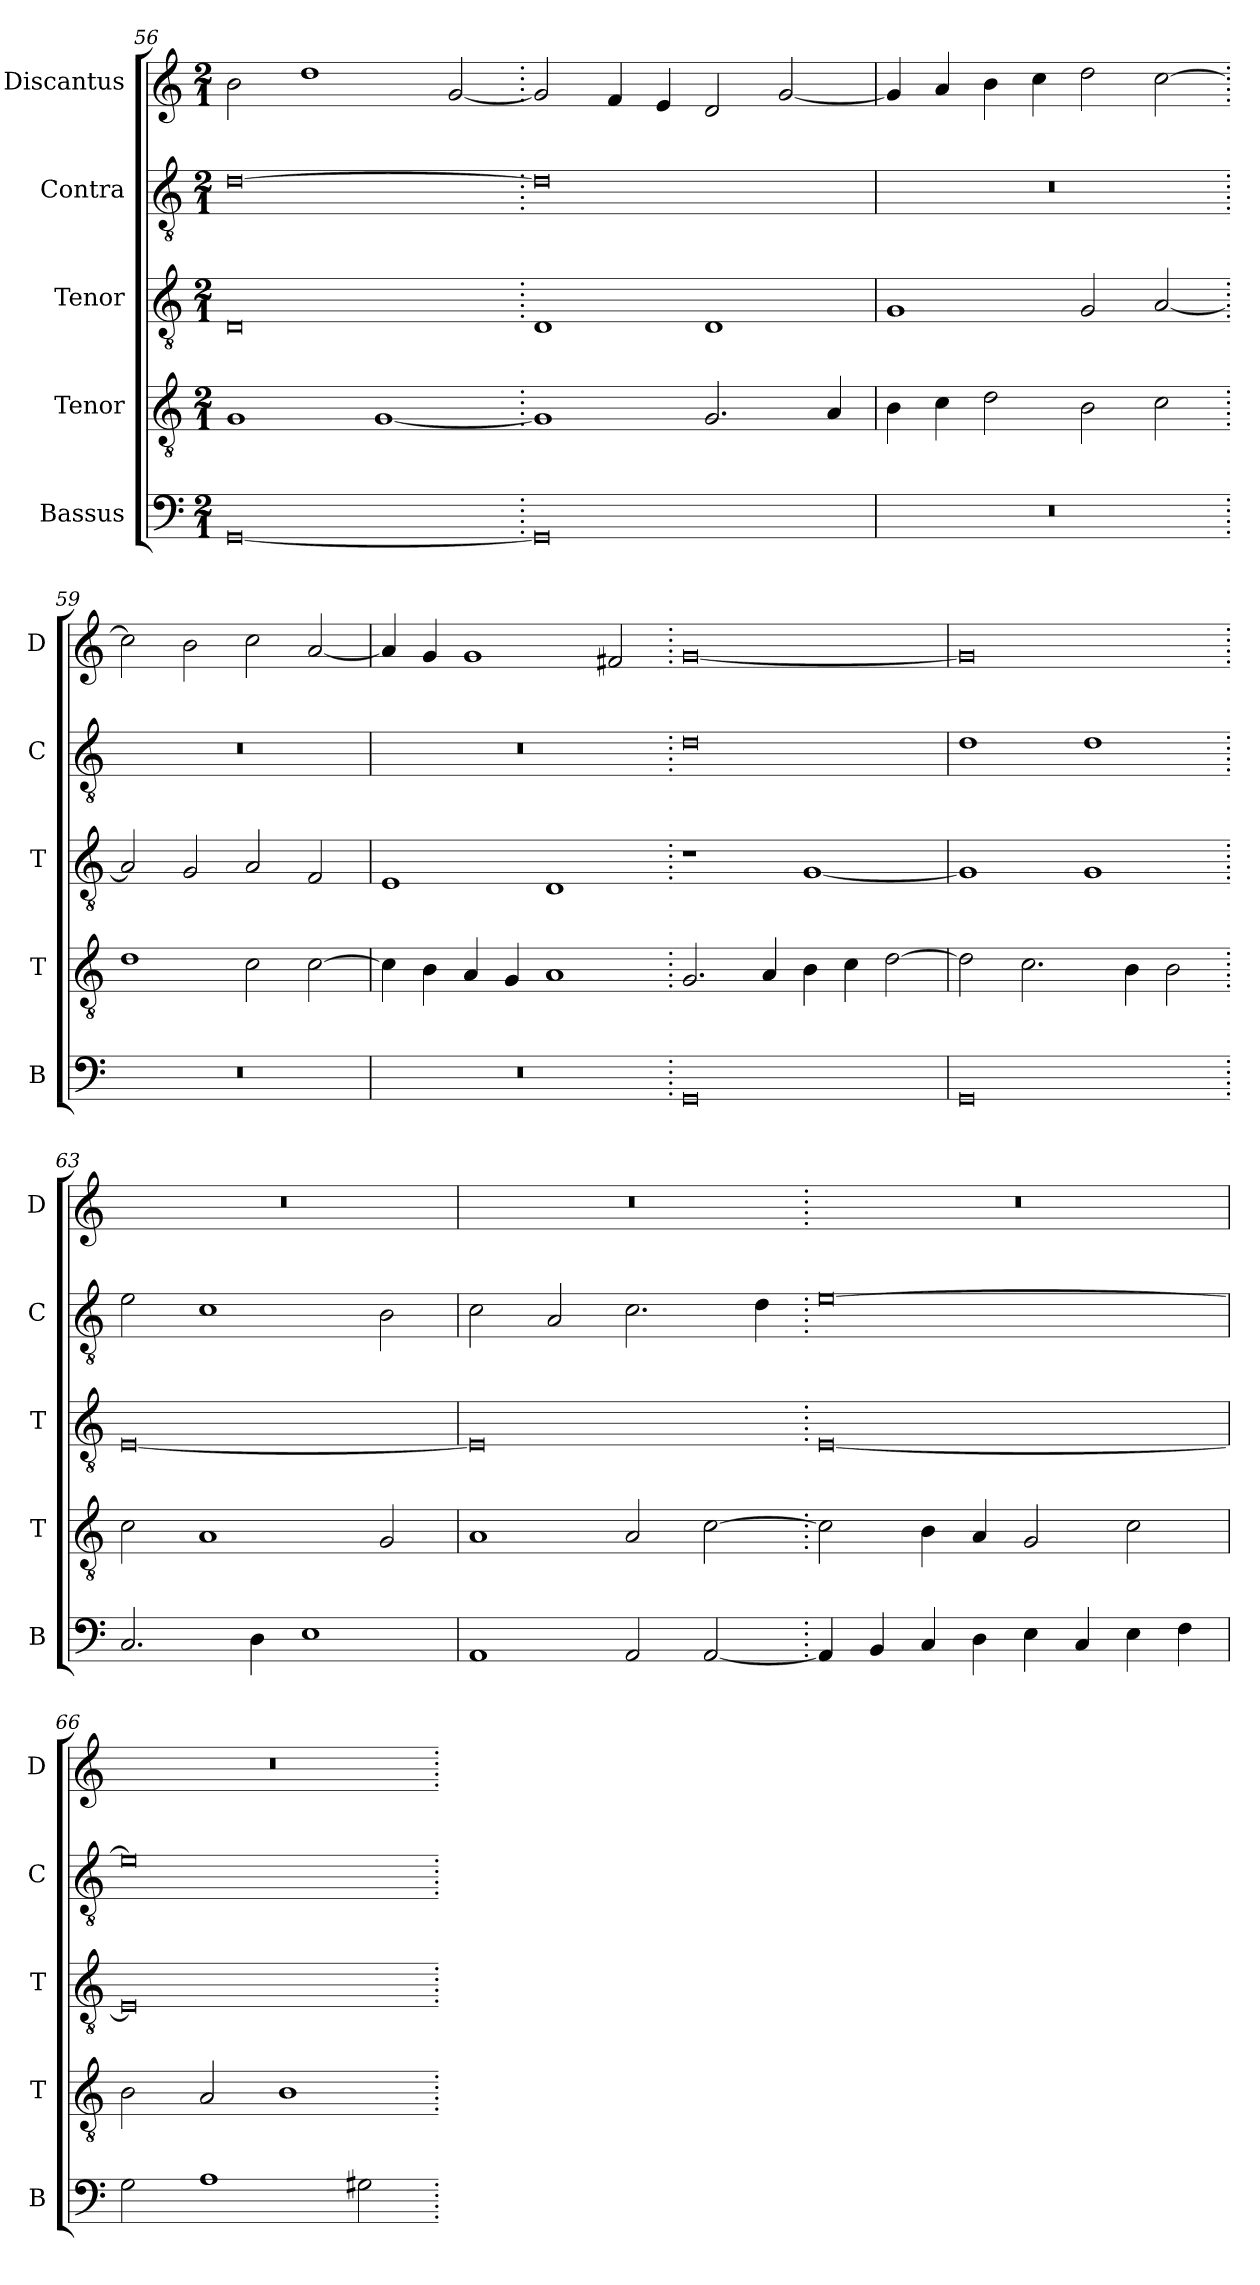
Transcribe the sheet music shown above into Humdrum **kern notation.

**kern	**kern	**kern	**kern	**kern
*part5	*part4	*part3	*part2	*part1
*staff5	*staff4	*staff3	*staff2	*staff1
*I"Bassus	*I"Tenor	*I"Tenor	*I"Contra	*I"Discantus
*I'B	*I'T	*I'T	*I'C	*I'D
*clefF4	*clefGv2	*clefGv2	*clefGv2	*clefG2
*k[]	*k[]	*k[]	*k[]	*k[]
*M2/1	*M2/1	*M2/1	*M2/1	*M2/1
=56	=56	=56	=56	=56
[0GG	1G	0D	[0d	2b\
.	.	.	.	1dd
.	[1G	.	.	.
.	.	.	.	[2g/
=57.	=57.	=57.	=57.	=57.
0GG]	1G]	1D	0d]	2g/]
.	.	.	.	4f/
.	.	.	.	4e/
.	2.G/	1D	.	2d/
.	.	.	.	[2g/
.	4A/	.	.	.
=58	=58	=58	=58	=58
0r	4B\	1G	0r	4g/]
.	4c\	.	.	4a/
.	2d\	.	.	4b\
.	.	.	.	4cc\
.	2B\	2G/	.	2dd\
.	2c\	[2A/	.	[2cc\
=59.	=59.	=59.	=59.	=59.
0r	1d	2A/]	0r	2cc\]
.	.	2G/	.	2b\
.	2c\	2A/	.	2cc\
.	[2c\	2F/	.	[2a/
=60	=60	=60	=60	=60
0r	4c\]	1E	0r	4a/]
.	4B\	.	.	4g/
.	4A/	.	.	1g
.	4G/	.	.	.
.	1A	1D	.	.
.	.	.	.	2f#X/
=61.	=61.	=61.	=61.	=61.
0GG	2.G/	1r	0d	[0g
.	4A/	.	.	.
.	4B\	[1G	.	.
.	4c\	.	.	.
.	[2d\	.	.	.
=62	=62	=62	=62	=62
0GG	2d\]	1G]	1d	0g]
.	2.c\	.	.	.
.	.	1G	1d	.
.	4B\	.	.	.
.	2B\	.	.	.
=63.	=63.	=63.	=63.	=63.
2.C/	2c\	[0E	2e\	0r
.	1A	.	1c	.
4D\	.	.	.	.
1E	.	.	.	.
.	2G/	.	2B\	.
=64	=64	=64	=64	=64
1AA	1A	0E]	2c\	0r
.	.	.	2A/	.
2AA/	2A/	.	2.c\	.
[2AA/	[2c\	.	.	.
.	.	.	4d\	.
=65.	=65.	=65.	=65.	=65.
4AA/]	2c\]	[0E	[0e	0r
4BB/	.	.	.	.
4C/	4B\	.	.	.
4D\	4A/	.	.	.
4E\	2G/	.	.	.
4C/	.	.	.	.
4E\	2c\	.	.	.
4F\	.	.	.	.
=66	=66	=66	=66	=66
2G\	2B\	0E]	0e]	0r
1A	2A/	.	.	.
.	1B	.	.	.
2G#X\	.	.	.	.
=.	=.	=.	=.	=.
*-	*-	*-	*-	*-
